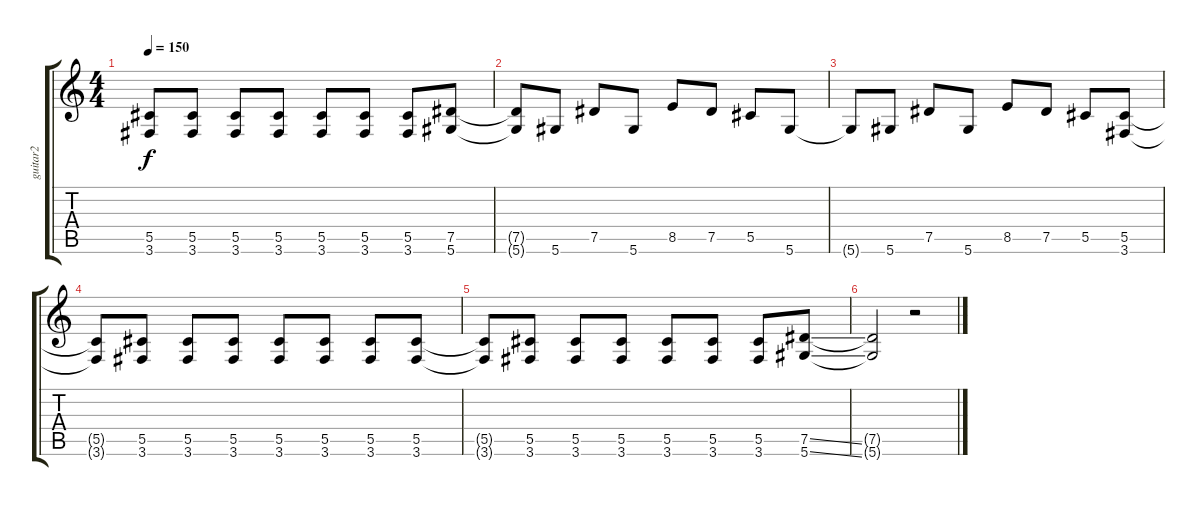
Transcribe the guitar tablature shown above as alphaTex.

\track ("guitar2" "guitar2") {instrument distortionguitar}
\staff {score tabs}
\tuning (Eb4 Bb3 Gb3 Db3 Ab2 Eb2) {hide}
\ts (4 4)
\tempo 150
\clef g2
\ks c
(5.5{t} 3.6{t}).8{txt "" dy f} (5.5 3.6).8 (5.5 3.6).8 (5.5 3.6).8 (5.5 3.6).8 (5.5 3.6).8 (5.5 3.6).8 (7.5 5.6).8 |
(7.5{t} 5.6{t}).8 5.6.8 7.5.8 5.6.8 8.5.8 7.5.8 5.5.8 5.6.8 |
5.6{t}.8 5.6.8 7.5.8 5.6.8 8.5.8 7.5.8 5.5.8 (5.5 3.6).8 |
(5.5{t} 3.6{t}).8 (5.5 3.6).8 (5.5 3.6).8 (5.5 3.6).8 (5.5 3.6).8 (5.5 3.6).8 (5.5 3.6).8 (5.5 3.6).8 |
(5.5{t} 3.6{t}).8 (5.5 3.6).8 (5.5 3.6).8 (5.5 3.6).8 (5.5 3.6).8 (5.5 3.6).8 (5.5 3.6).8 (7.5{ss} 5.6{ss}).8 |
(7.5{t} 5.6{t}).2 r.2
